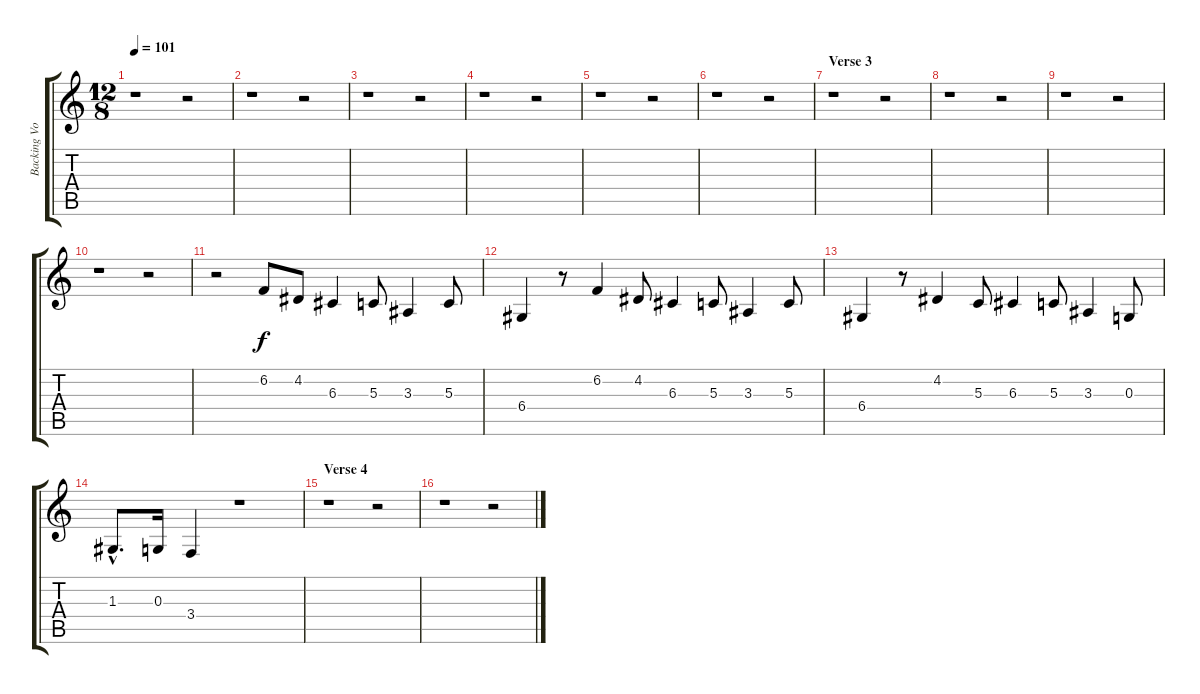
\track ("Backing Vocals" "Backing Vo") {instrument tenorsax}
\staff {score tabs}
\tuning (E4 B3 G3 D3 A2 E2) {hide}
\ts (12 8)
\tempo 101
\clef g2
\ks c
r.1{dy f} r.2 |
r.1 r.2 |
r.1 r.2 |
r.1 r.2 |
r.1 r.2 |
r.1 r.2 |
\section ("" "Verse 3")
r.1 r.2 |
r.1 r.2 |
r.1 r.2 |
r.1 r.2 |
r.2 6.2.8 4.2.8 6.3.4 5.3.8 3.3.4 5.3.8 |
6.4.4 r.8 6.2.4 4.2.8 6.3.4 5.3.8 3.3.4 5.3.8 |
6.4.4 r.8 4.2.4 5.3.8 6.3.4 5.3.8 3.3.4 0.3.8 |
1.3{hac}.8{d} 0.3.16 3.4.4 r.1 |
\section ("" "Verse 4")
r.1 r.2 |
r.1 r.2
